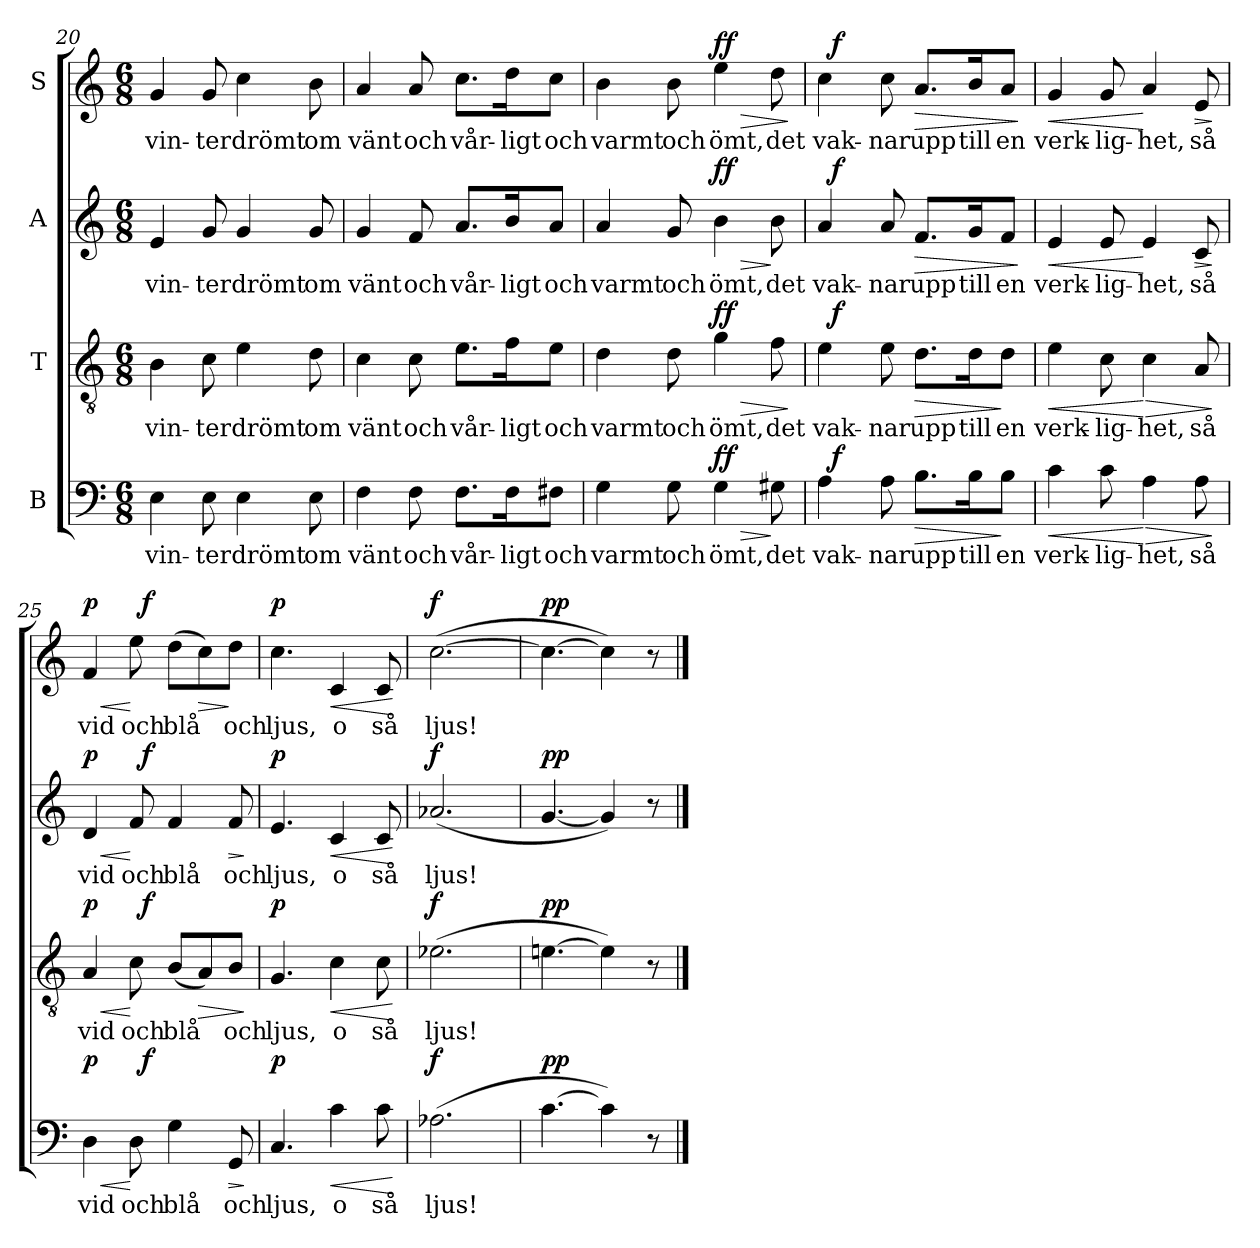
**kern	**text	**dynam	**kern	**text	**dynam	**kern	**text	**dynam	**kern	**text	**dynam
*part4	*part4	*part4	*part3	*part3	*part3	*part2	*part2	*part2	*part1	*part1	*part1
*staff4	*staff4	*staff4	*staff3	*staff3	*staff3	*staff2	*staff2	*staff2	*staff1	*staff1	*staff1
*I"B	*	*	*I"T	*	*	*I"A	*	*	*I"S	*	*
!!LO:LB:g=z
*clefF4	*	*	*clefGv2	*	*	*clefG2	*	*	*clefG2	*	*
*k[]	*	*	*k[]	*	*	*k[]	*	*	*k[]	*	*
*C:	*	*	*C:	*	*	*C:	*	*	*C:	*	*
*M6/8	*	*	*M6/8	*	*	*M6/8	*	*	*M6/8	*	*
=20	=20	=20	=20	=20	=20	=20	=20	=20	=20	=20	=20
!	!LO:LY:b	!	!	!LO:LY:b	!	!	!LO:LY:b	!	!	!LO:LY:b	!
4E\	vin-	.	4B\	vin-	.	4e/	vin-	.	4g/	vin-	.
!	!LO:LY:b	!	!	!LO:LY:b	!	!	!LO:LY:b	!	!	!LO:LY:b	!
8E\	-ter	.	8c\	-ter	.	8g/	-ter	.	8g/	-ter	.
!	!LO:LY:b	!	!	!LO:LY:b	!	!	!LO:LY:b	!	!	!LO:LY:b	!
4E\	drömt	.	4e\	drömt	.	4g/	drömt	.	4cc\	drömt	.
!	!LO:LY:b	!	!	!LO:LY:b	!	!	!LO:LY:b	!	!	!LO:LY:b	!
8E\	om	.	8d\	om	.	8g/	om	.	8b\	om	.
=21	=21	=21	=21	=21	=21	=21	=21	=21	=21	=21	=21
!	!LO:LY:b	!	!	!LO:LY:b	!	!	!LO:LY:b	!	!	!LO:LY:b	!
4F\	vänt	.	4c\	vänt	.	4g/	vänt	.	4a/	vänt	.
!	!LO:LY:b	!	!	!LO:LY:b	!	!	!LO:LY:b	!	!	!LO:LY:b	!
8F\	och	.	8c\	och	.	8f/	och	.	8a/	och	.
!	!LO:LY:b	!	!	!LO:LY:b	!	!	!LO:LY:b	!	!	!LO:LY:b	!
8.F\L	vår-	.	8.e\L	vår-	.	8.a/L	vår-	.	8.cc\L	vår-	.
!	!LO:LY:b	!	!	!LO:LY:b	!	!	!LO:LY:b	!	!	!LO:LY:b	!
16F\k	-ligt	.	16f\k	-ligt	.	16b/k	-ligt	.	16dd\k	-ligt	.
!	!LO:LY:b	!	!	!LO:LY:b	!	!	!LO:LY:b	!	!	!LO:LY:b	!
8F#X\J	och	.	8e\J	och	.	8a/J	och	.	8cc\J	och	.
=22	=22	=22	=22	=22	=22	=22	=22	=22	=22	=22	=22
!	!LO:LY:b	!	!	!LO:LY:b	!	!	!LO:LY:b	!	!	!LO:LY:b	!
4G\	varmt	.	4d\	varmt	.	4a/	varmt	.	4b\	varmt	.
!	!LO:LY:b	!	!	!LO:LY:b	!	!	!LO:LY:b	!	!	!LO:LY:b	!
8G\	och	.	8d\	och	.	8g/	och	.	8b\	och	.
!	!LO:LY:b	!LO:HP:b	!	!LO:LY:b	!LO:HP:b	!	!LO:LY:b	!LO:HP:b	!	!LO:LY:b	!LO:HP:b
!	!	!LO:DY:n=1:a	!	!	!LO:DY:n=1:a	!	!	!LO:DY:n=1:a	!	!	!LO:DY:n=1:a
4G\	ömt,	> ff	4g\	ömt,	> ff	4b\	ömt,	> ff	4ee\	ömt,	> ff
!	!LO:LY:b	!	!	!LO:LY:b	!	!	!LO:LY:b	!	!	!LO:LY:b	!
8G#X\	det	]	8f\	det	.	8b\	det	]	8dd\	det	.
.	.	.	.	.	]	.	.	.	.	.	]
=23	=23	=23	=23	=23	=23	=23	=23	=23	=23	=23	=23
!	!LO:LY:b	!	!	!LO:LY:b	!	!	!LO:LY:b	!	!	!LO:LY:b	!
*^	*	*	*^	*	*	*^	*	*	*^	*	*
4A\	32ryy	vak-	.	4e\	32ryy	vak-	.	4a/	32ryy	vak-	.	4cc\	32ryy	vak-	.
!	!	!	!LO:DY:a	!	!	!	!LO:DY:a	!	!	!	!LO:DY:a	!	!	!	!LO:DY:a
.	2ryy	.	f	.	2ryy	.	f	.	2ryy	.	f	.	2ryy	.	f
!	!	!LO:LY:b	!	!	!	!LO:LY:b	!	!	!	!LO:LY:b	!	!	!	!LO:LY:b	!
8A\	.	-nar	.	8e\	.	-nar	.	8a/	.	-nar	.	8cc\	.	-nar	.
!	!	!LO:LY:b	!LO:HP:b	!	!	!LO:LY:b	!LO:HP:b	!	!	!LO:LY:b	!LO:HP:b	!	!	!LO:LY:b	!LO:HP:b
8.B\L	.	upp	>	8.d\L	.	upp	>	8.f/L	.	upp	>	8.a/L	.	upp	>
.	8..ryy	.	.	.	8..ryy	.	.	.	8..ryy	.	.	.	8..ryy	.	.
!	!	!LO:LY:b	!	!	!	!LO:LY:b	!	!	!	!LO:LY:b	!	!	!	!LO:LY:b	!
16B\k	.	till	.	16d\k	.	till	.	16g/k	.	till	.	16b/k	.	till	.
!	!	!LO:LY:b	!	!	!	!LO:LY:b	!	!	!	!LO:LY:b	!	!	!	!LO:LY:b	!
8B\J	.	en	]	8d\J	.	en	]	8f/J	.	en	.	8a/J	.	en	.
.	.	.	.	.	.	.	.	.	.	.	]	.	.	.	]
=24	=24	=24	=24	=24	=24	=24	=24	=24	=24	=24	=24	=24	=24	=24	=24
!	!	!LO:LY:b	!LO:HP:b	!	!	!LO:LY:b	!LO:HP:b	!	!	!LO:LY:b	!LO:HP:b	!	!	!LO:LY:b	!LO:HP:b
*v	*v	*	*	*	*	*	*	*v	*v	*	*	*v	*v	*	*
*	*	*	*v	*v	*	*	*	*	*	*	*	*
4c\	verk-	<	4e\	verk-	<	4e/	verk-	<	4g/	verk-	<
!	!LO:LY:b	!	!	!LO:LY:b	!	!	!LO:LY:b	!	!	!LO:LY:b	!
8c\	-lig-	.	8c\	-lig-	.	8e/	-lig-	.	8g/	-lig-	.
!	!LO:LY:b	!LO:HP:n=1:b	!	!LO:LY:b	!LO:HP:n=1:b	!	!LO:LY:b	!	!	!LO:LY:b	!
4A\	-het,	[ >	4c\	-het,	[ >	4e/	-het,	[	4a/	-het,	[
!	!LO:LY:b	!	!	!LO:LY:b	!	!	!LO:LY:b	!LO:HP:b	!	!LO:LY:b	!LO:HP:b
8A\	så	.	8A/	så	.	8c/	så	>	8e/	så	>
.	.	]	.	.	]	.	.	]	.	.	]
!!LO:LB:g=z
=25	=25	=25	=25	=25	=25	=25	=25	=25	=25	=25	=25
!	!LO:LY:b	!LO:HP:b	!	!LO:LY:b	!LO:HP:b	!	!LO:LY:b	!LO:HP:b	!	!LO:LY:b	!LO:HP:b
!	!	!LO:DY:n=1:a	!	!	!LO:DY:n=1:a	!	!	!LO:DY:n=1:a	!	!	!LO:DY:n=1:a
*^	*	*	*^	*	*	*^	*	*	*^	*	*
4D\	4ryy	vid	< p	4A/	4ryy	vid	< p	4d/	4ryy	vid	< p	4f/	4ryy	vid	< p
!	!	!LO:LY:b	!	!	!	!LO:LY:b	!	!	!	!LO:LY:b	!	!	!	!LO:LY:b	!
8D\	32ryy	och	[	8c\	32ryy	och	[	8f/	32ryy	och	[	8ee\	32ryy	och	[
!	!	!	!LO:DY:n=2:a	!	!	!	!LO:DY:n=2:a	!	!	!	!LO:DY:n=2:a	!	!	!	!LO:DY:n=2:a
.	4...ryy	.	f	.	4...ryy	.	f	.	4...ryy	.	f	.	4...ryy	.	f
!	!	!LO:LY:b	!	!	!	!LO:LY:b	!	!	!	!LO:LY:b	!	!	!	!LO:LY:b	!
4G\	.	blå	.	(<8B/L	.	blå	.	4f/	.	blå	.	(>8dd\L	.	blå	.
!	!	!	!	!	!	!	!LO:HP:b	!	!	!	!	!	!	!	!LO:HP:b
.	.	.	.	8A/)	.	.	>	.	.	.	.	8cc\)	.	.	>
!	!	!LO:LY:b	!LO:HP:b	!	!	!LO:LY:b	!	!	!	!LO:LY:b	!LO:HP:b	!	!	!LO:LY:b	!
8GG/	.	och	>	8B/J	.	och	.	8f/	.	och	>	8dd\J	.	och	]
.	.	.	]	.	.	.	]	.	.	.	]	.	.	.	.
=26	=26	=26	=26	=26	=26	=26	=26	=26	=26	=26	=26	=26	=26	=26	=26
!	!	!LO:LY:b	!LO:DY:a	!	!	!LO:LY:b	!LO:DY:a	!	!	!LO:LY:b	!LO:DY:a	!	!	!LO:LY:b	!LO:DY:a
*v	*v	*	*	*	*	*	*	*v	*v	*	*	*v	*v	*	*
*	*	*	*v	*v	*	*	*	*	*	*	*	*
4.C/	ljus,	p	4.G/	ljus,	p	4.e/	ljus,	p	4.cc\	ljus,	p
!	!LO:LY:b	!LO:HP:b	!	!LO:LY:b	!LO:HP:b	!	!LO:LY:b	!LO:HP:b	!	!LO:LY:b	!LO:HP:b
4c\	o	<	4c\	o	<	4c/	o	<	4c/	o	<
!	!LO:LY:b	!	!	!LO:LY:b	!	!	!LO:LY:b	!	!	!LO:LY:b	!
8c\	så	.	8c\	så	.	8c/	så	.	8c/	så	.
.	.	[	.	.	[	.	.	[	.	.	[
=27	=27	=27	=27	=27	=27	=27	=27	=27	=27	=27	=27
!	!LO:LY:b	!LO:DY:a	!	!LO:LY:b	!LO:DY:a	!	!LO:LY:b	!LO:DY:a	!	!LO:LY:b	!LO:DY:a
(>2.A-X\	ljus!	f	(>2.e-X\	ljus!	f	(<2.a-X/	ljus!	f	(>[2.cc\	ljus!	f
=28	=28	=28	=28	=28	=28	=28	=28	=28	=28	=28	=28
!	!	!LO:DY:a	!	!	!LO:DY:a	!	!	!LO:DY:a	!	!	!LO:DY:a
[4.c\	.	pp	[4.eni\	.	pp	[4.g/	.	pp	4.cc\_	.	pp
4c\])	.	.	4e\])	.	.	4g/])	.	.	4cc\])	.	.
8r	.	.	8r	.	.	8r	.	.	8r	.	.
==	==	==	==	==	==	==	==	==	==	==	==
*-	*-	*-	*-	*-	*-	*-	*-	*-	*-	*-	*-
